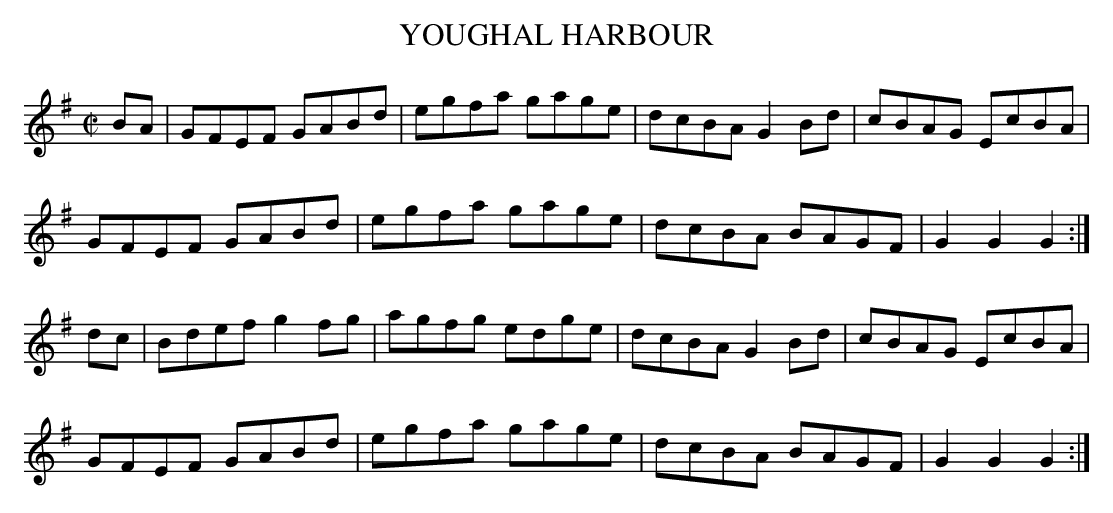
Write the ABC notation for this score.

X:1
T:YOUGHAL HARBOUR
M:C|
L:1/8
K:G
BA|GFEF GABd|egfa gage|dcBA G2Bd|cBAG EcBA|
GFEF GABd|egfa gage|dcBA BAGF|G2G2 G2:|
dc|Bdef g2fg|agfg edge|dcBA G2Bd|cBAG EcBA|
GFEF GABd|egfa gage|dcBA BAGF|G2G2 G2:|
